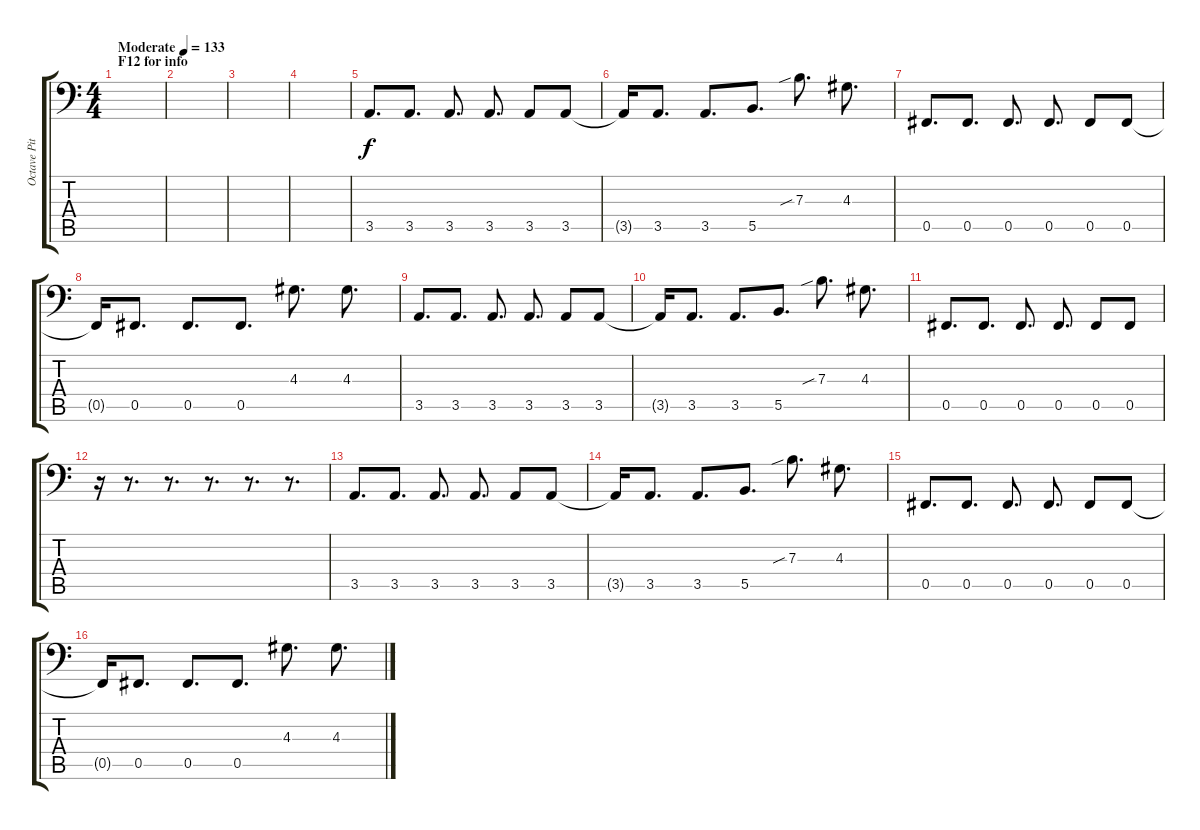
\track ("Octave Pitch Shift Left" "Octave Pit") {instrument distortionguitar}
\staff {score tabs}
\tuning (Db3 Ab2 E2 B1 Gb1 B0) {hide}
\ts (4 4)
\section ("" "F12 for info")
\tempo (133 "Moderate")
\clef f4
\ks c
|
|
|
|
3.5.8{d} 3.5.8{d} 3.5.8{d} 3.5.8{d} 3.5.8 3.5.8 |
3.5{t}.16 3.5.8{d} 3.5.8{d} 5.5.8{d} 7.3{sib}.8{d} 4.3.8{d} |
0.5.8{d} 0.5.8{d} 0.5.8{d} 0.5.8{d} 0.5.8 0.5.8 |
0.5{t}.16 0.5.8{d} 0.5.8{d} 0.5.8{d} 4.3.8{d} 4.3.8{d} |
3.5.8{d} 3.5.8{d} 3.5.8{d} 3.5.8{d} 3.5.8 3.5.8 |
3.5{t}.16 3.5.8{d} 3.5.8{d} 5.5.8{d} 7.3{sib}.8{d} 4.3.8{d} |
0.5.8{d} 0.5.8{d} 0.5.8{d} 0.5.8{d} 0.5.8 0.5.8 |
r.16 r.8{d} r.8{d} r.8{d} r.8{d} r.8{d} |
3.5.8{d} 3.5.8{d} 3.5.8{d} 3.5.8{d} 3.5.8 3.5.8 |
3.5{t}.16 3.5.8{d} 3.5.8{d} 5.5.8{d} 7.3{sib}.8{d} 4.3.8{d} |
0.5.8{d} 0.5.8{d} 0.5.8{d} 0.5.8{d} 0.5.8 0.5.8 |
0.5{t}.16 0.5.8{d} 0.5.8{d} 0.5.8{d} 4.3.8{d} 4.3.8{d}
